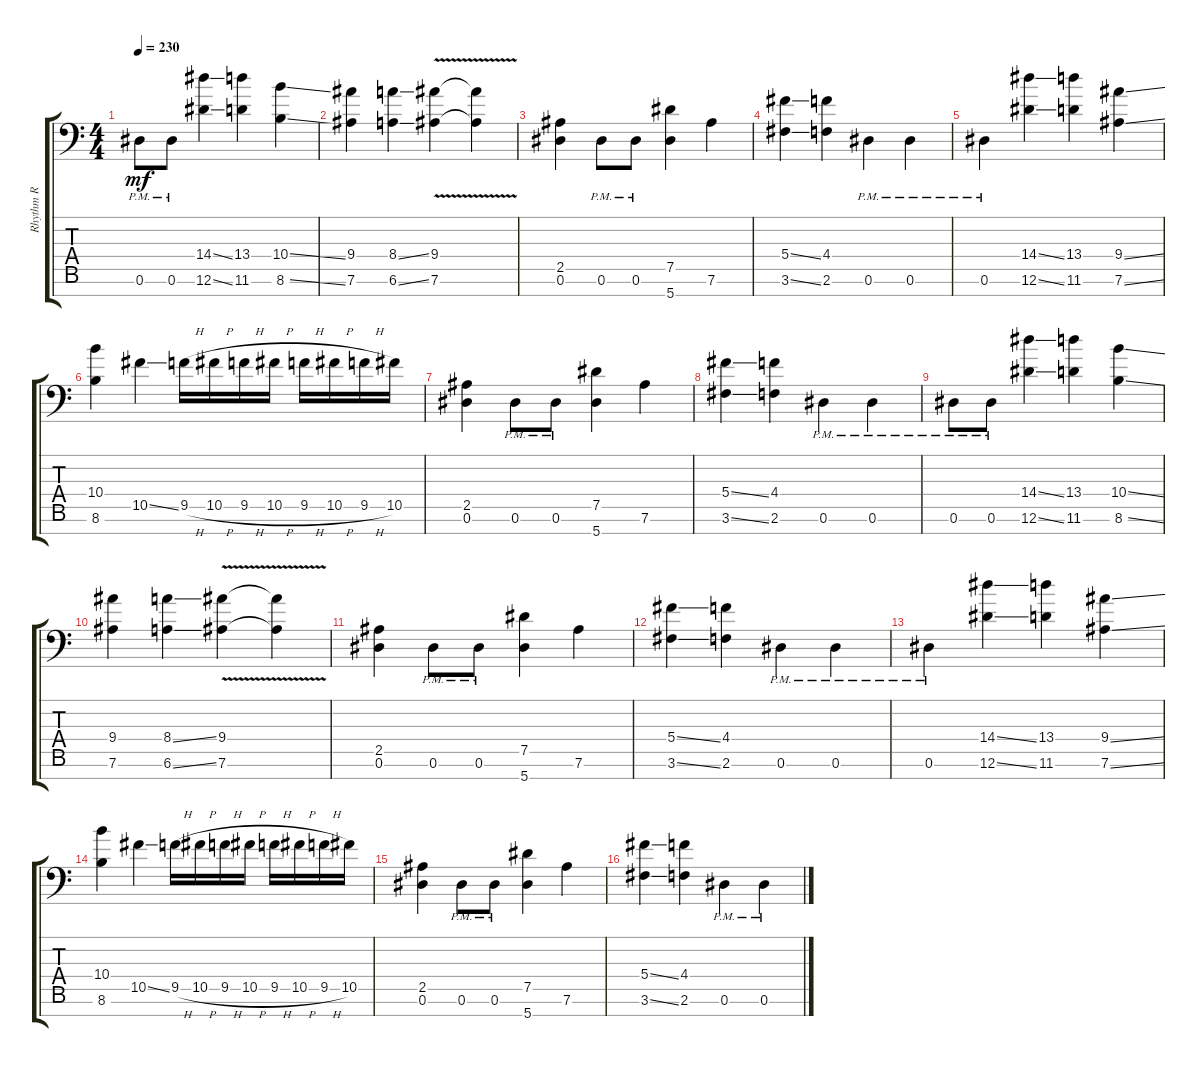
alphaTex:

\track ("Rhythm R" "Rhythm R") {instrument distortionguitar}
\staff {score tabs}
\tuning (Eb4 Bb3 Gb3 Db3 Ab2 Eb2 Bb1) {hide}
\ts (4 4)
\tempo 230
\clef f4
\ks c
0.6{pm}.8{dy mf} 0.6{pm}.8 (14.4{ss} 12.6{ss}).4 (13.4 11.6).4 (10.4{ss} 8.6{ss}).4 |
(9.4 7.6).4 (8.4{ss} 6.6{ss}).4 (9.4{v} 7.6).4 (9.4{t} 7.6{t}).4 |
(2.5 0.6).4 0.6{pm}.8 0.6{pm}.8 (7.5 5.7).4 7.6.4 |
(5.4{ss} 3.6{ss}).4 (4.4 2.6).4 0.6{pm}.4 0.6{pm}.4 |
0.6{pm}.4 (14.4{ss} 12.6{ss}).4 (13.4 11.6).4 (9.4{ss} 7.6{ss}).4 |
(10.4 8.6).4 10.5{ss}.4 9.5{h}.16 10.5{h}.16 9.5{h}.16 10.5{h}.16 9.5{h}.16 10.5{h}.16 9.5{h}.16 10.5.16 |
(2.5 0.6).4 0.6{pm}.8 0.6{pm}.8 (7.5 5.7).4 7.6.4 |
(5.4{ss} 3.6{ss}).4 (4.4 2.6).4 0.6{pm}.4 0.6{pm}.4 |
0.6{pm}.8 0.6{pm}.8 (14.4{ss} 12.6{ss}).4 (13.4 11.6).4 (10.4{ss} 8.6{ss}).4 |
(9.4 7.6).4 (8.4{ss} 6.6{ss}).4 (9.4{v} 7.6).4 (9.4{t} 7.6{t}).4 |
(2.5 0.6).4 0.6{pm}.8 0.6{pm}.8 (7.5 5.7).4 7.6.4 |
(5.4{ss} 3.6{ss}).4 (4.4 2.6).4 0.6{pm}.4 0.6{pm}.4 |
0.6{pm}.4 (14.4{ss} 12.6{ss}).4 (13.4 11.6).4 (9.4{ss} 7.6{ss}).4 |
(10.4 8.6).4 10.5{ss}.4 9.5{h}.16 10.5{h}.16 9.5{h}.16 10.5{h}.16 9.5{h}.16 10.5{h}.16 9.5{h}.16 10.5.16 |
(2.5 0.6).4 0.6{pm}.8 0.6{pm}.8 (7.5 5.7).4 7.6.4 |
(5.4{ss} 3.6{ss}).4 (4.4 2.6).4 0.6{pm}.4 0.6{pm}.4
